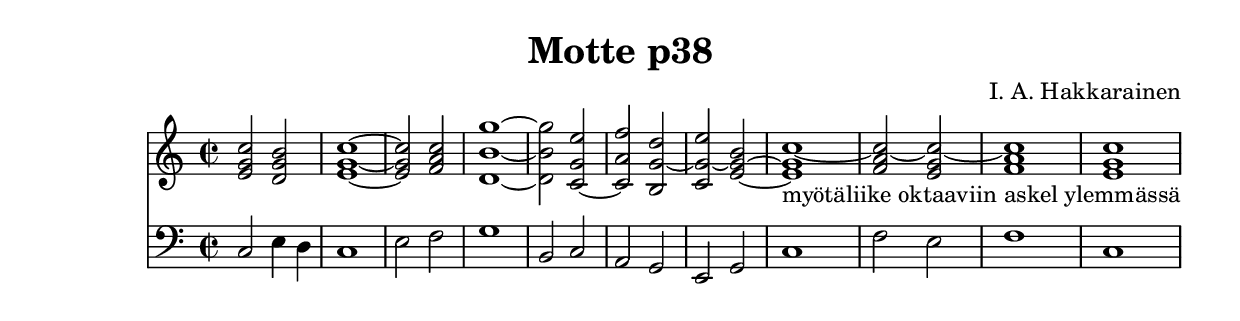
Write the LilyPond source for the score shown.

\version "2.18.2"

\header {
  composer = "I. A. Hakkarainen"
	title = "Motte p38"
}

chordsInC = \new Staff {
	\relative c' {
		\clef "treble"
		\time 2/2
		\key c \major
		% TD3|T| T3S|D|D3T|S3D|T3D|T|ST3|S|T||
		<e g c>2 <d g b> |
		<e g c>1~ |
		<e g c>2 <f a c> |
		<d b' g'>1~ |
		<d b' g'>2~ <c g' e'>~ |
		<c a' f'> <b g' d'>~ |
		<c g' e'>~ <e g b>~ |
		<e g c>1_"myötäliike oktaaviin askel ylemmässä"~ |
		<f a c>2~ <e g c>~ |
		<f a c>1 |
		<e g c>1
	}
}

bassInC = \new Staff {
	\relative c {
		\clef "bass"
		\time 2/2
		\key c \major
		c2 e4 d | % T D3
		c1 | % T
		e2 f | % T3 S
		g1 | % D
		b,2 c | % D3 T
		a g | % S3 D
		e g | % T3 D
		c1 | % T
		f2 e | % S T3
		f1 | % S
		c | % T
	}
}

\score {
<<
	\chordsInC
	\bassInC
>>
\midi {}
\layout {}
}
